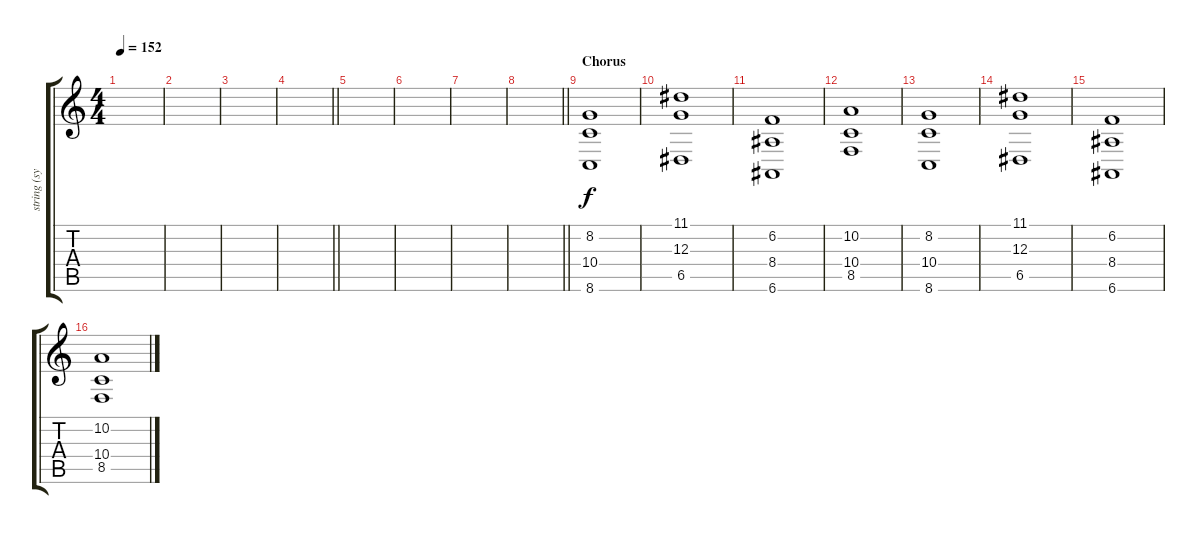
\track ("string (synth stereo)" "string (sy") {instrument synthstrings2}
\staff {score tabs}
\tuning (E4 B3 G3 D3 A2 E2) {hide}
\ts (4 4)
\tempo 152
\clef g2
\ks c
|
|
|
\barLineRight lightlight
|
|
|
|
\barLineRight lightlight
|
\section ("" "Chorus")
(8.2 10.4 8.6).1 |
(11.1 12.3 6.5).1 |
(6.2 8.4 6.6).1 |
(10.2 10.4 8.5).1 |
(8.2 10.4 8.6).1 |
(11.1 12.3 6.5).1 |
(6.2 8.4 6.6).1 |
(10.2 10.4 8.5).1
